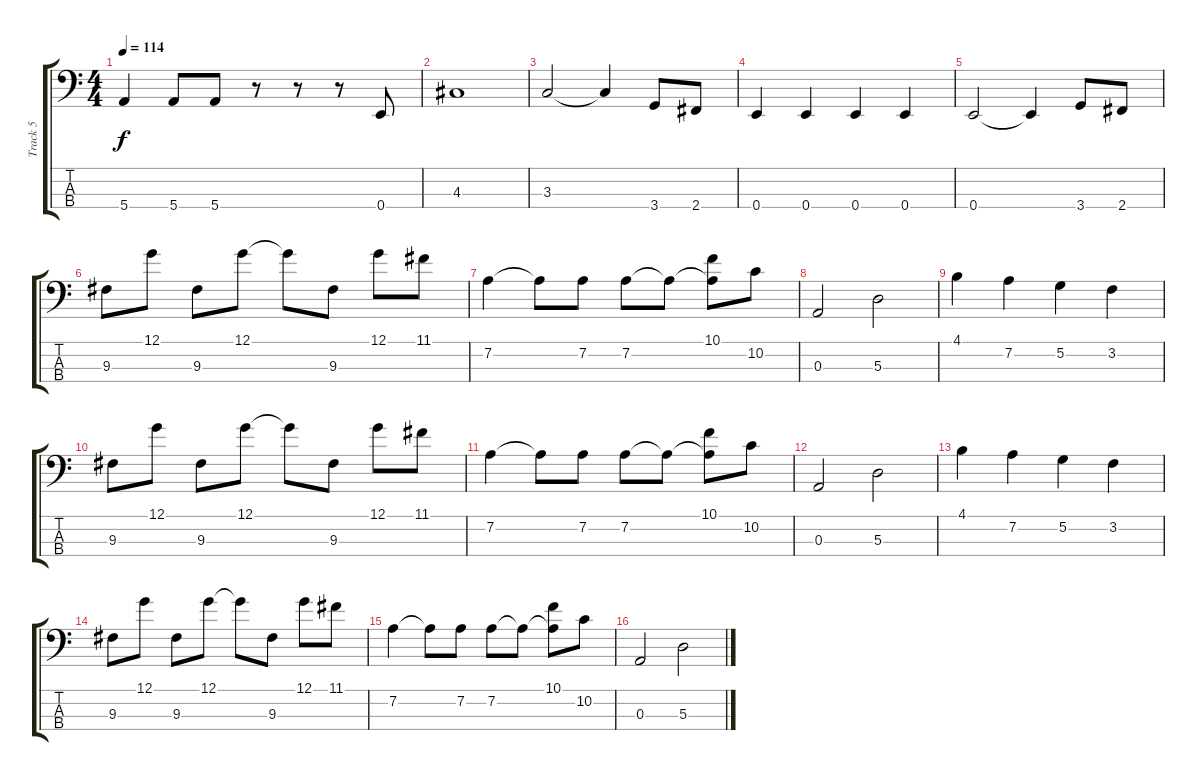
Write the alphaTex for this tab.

\track ("Track 5" "Track 5") {instrument acousticguitarnylon}
\staff {score tabs}
\tuning (G2 D2 A1 E1) {hide}
\ts (4 4)
\tempo 114
\clef f4
\ks c
5.4.4{dy f} 5.4.8 5.4.8 r.8 r.8 r.8 0.4.8 |
4.3.1 |
3.3.2 3.3{t}.4 3.4.8 2.4.8 |
0.4.4 0.4.4 0.4.4 0.4.4 |
0.4.2 0.4{t}.4 3.4.8 2.4.8 |
9.3.8 12.1.8 9.3.8 12.1.8 12.1{t}.8 9.3.8 12.1.8 11.1.8 |
7.2.4 7.2{t}.8 7.2.8 7.2.8 7.2{t}.8 (10.1 7.2{t}).8 10.2.8 |
0.3.2 5.3.2 |
4.1.4 7.2.4 5.2.4 3.2.4 |
9.3.8 12.1.8 9.3.8 12.1.8 12.1{t}.8 9.3.8 12.1.8 11.1.8 |
7.2.4 7.2{t}.8 7.2.8 7.2.8 7.2{t}.8 (10.1 7.2{t}).8 10.2.8 |
0.3.2 5.3.2 |
4.1.4 7.2.4 5.2.4 3.2.4 |
9.3.8 12.1.8 9.3.8 12.1.8 12.1{t}.8 9.3.8 12.1.8 11.1.8 |
7.2.4{volume 0} 7.2{t}.8 7.2.8 7.2.8 7.2{t}.8 (10.1 7.2{t}).8 10.2.8 |
0.3.2 5.3.2
